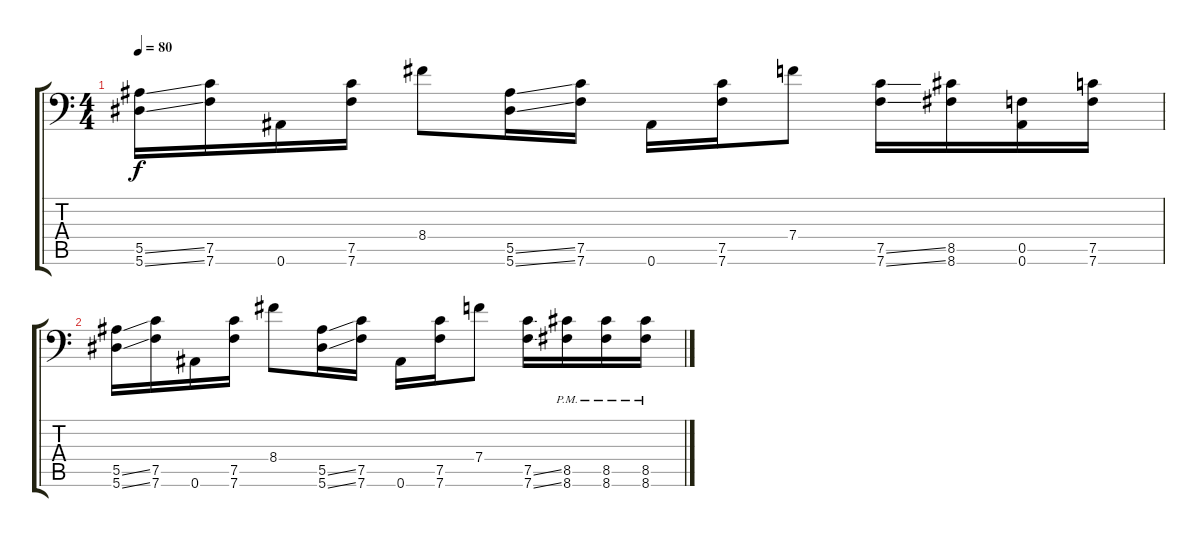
\track (" " " ") {instrument distortionguitar}
\staff {score tabs}
\tuning (C4 G3 Eb3 Bb2 F2 Bb1) {hide}
\ts (4 4)
\tempo 80
\clef f4
\ks c
(5.5{ss} 5.6{ss}).16{dy f} (7.5 7.6).16 0.6.16 (7.5 7.6).16 8.4.8 (5.5{ss} 5.6{ss}).16 (7.5 7.6).16 0.6.16 (7.5 7.6).16 7.4.8 (7.5{ss} 7.6{ss}).16 (8.5 8.6).16 (0.5 0.6).16 (7.5 7.6).16 |
(5.5{ss} 5.6{ss}).16 (7.5 7.6).16 0.6.16 (7.5 7.6).16 8.4.8 (5.5{ss} 5.6{ss}).16 (7.5 7.6).16 0.6.16 (7.5 7.6).16 7.4.8 (7.5{ss} 7.6{ss}).16 (8.5{pm} 8.6{pm}).16 (8.5{pm} 8.6{pm}).16 (8.5{pm} 8.6{pm}).16
